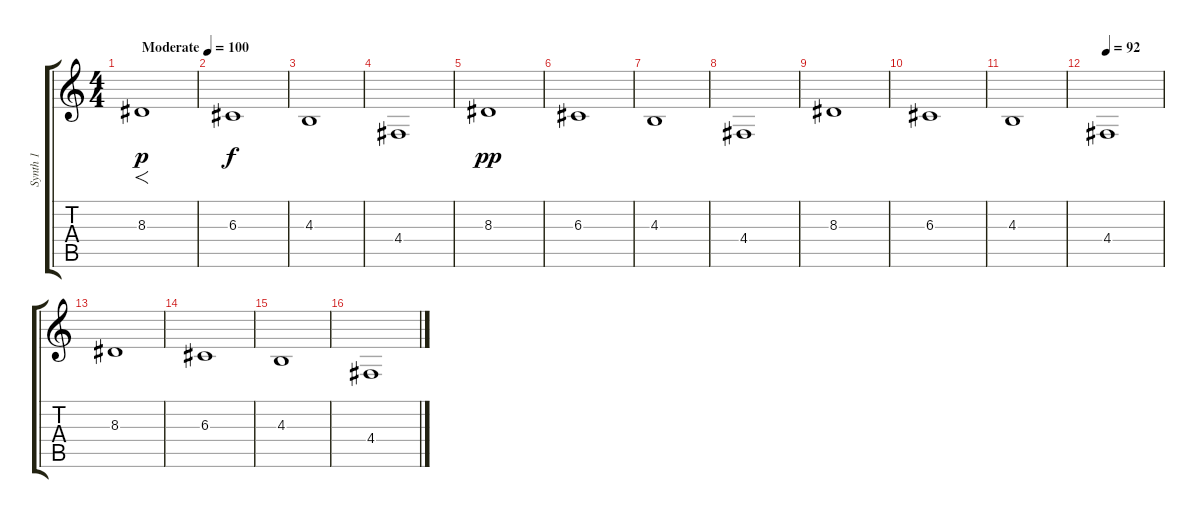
\track ("Synth 1" "Synth 1") {instrument lead3calliope}
\staff {score tabs}
\tuning (E4 B3 G3 D3 A2 E2) {hide}
\ts (4 4)
\tempo (100 "Moderate")
\clef g2
\ks c
8.3.1{f dy p instrument lead3calliope} |
6.3.1{dy f} |
4.3.1 |
4.4.1 |
8.3.1{dy pp} |
6.3.1 |
4.3.1 |
4.4.1 |
8.3.1 |
6.3.1 |
4.3.1 |
\tempo 92
4.4.1 |
8.3.1 |
6.3.1 |
4.3.1 |
4.4.1
